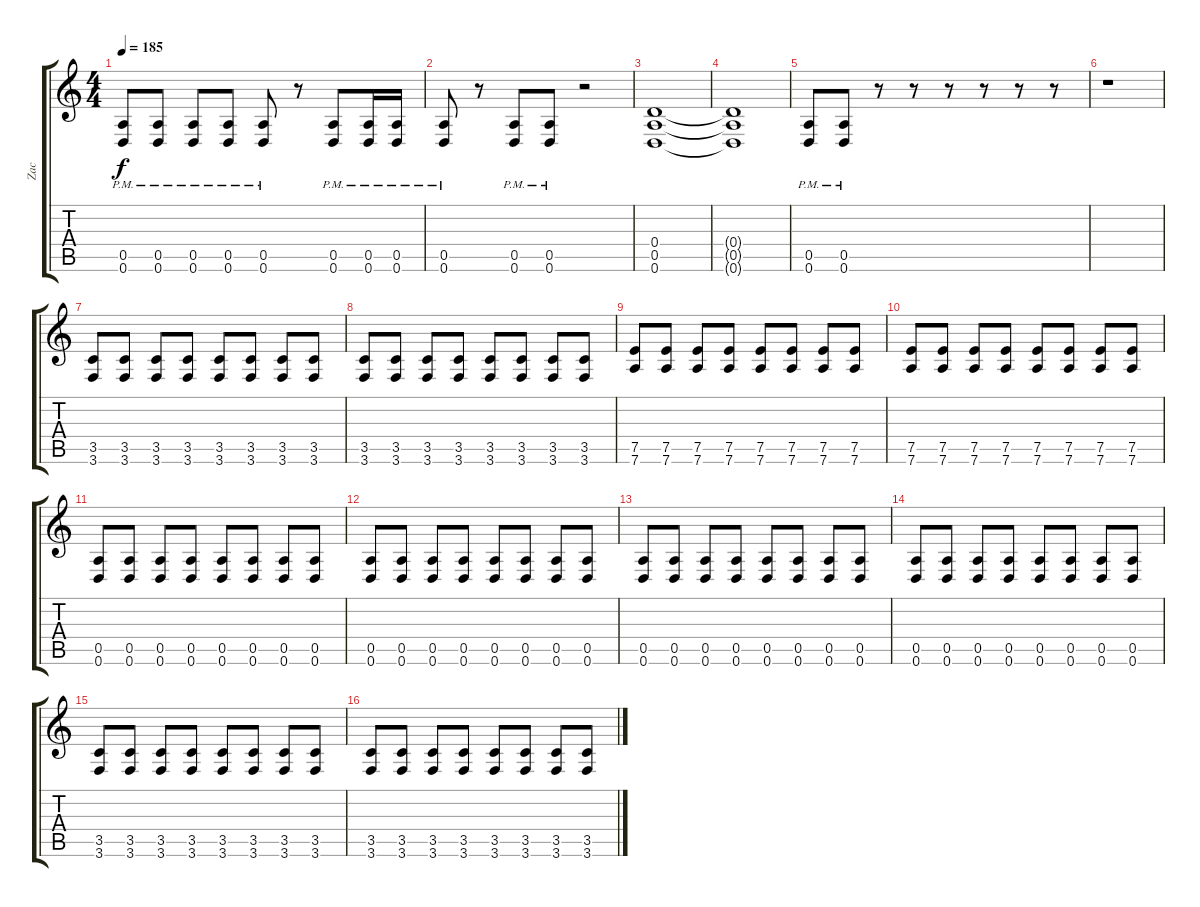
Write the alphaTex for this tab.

\track ("Zac" "Zac") {instrument distortionguitar}
\staff {score tabs}
\tuning (E4 B3 G3 D3 A2 D2) {hide}
\ts (4 4)
\tempo 185
\clef g2
\ks c
(0.5{pm} 0.6{pm}).8{dy f} (0.5{pm} 0.6{pm}).8 (0.5{pm} 0.6{pm}).8 (0.5{pm} 0.6{pm}).8 (0.5{pm} 0.6{pm}).8 r.8 (0.5{pm} 0.6{pm}).8 (0.5{pm} 0.6{pm}).16 (0.5{pm} 0.6{pm}).16 |
(0.5{pm} 0.6{pm}).8 r.8 (0.5{pm} 0.6{pm}).8 (0.5{pm} 0.6{pm}).8 r.2 |
(0.4 0.5 0.6).1 |
(0.4{t} 0.5{t} 0.6{t}).1 |
(0.5{pm} 0.6{pm}).8 (0.5{pm} 0.6{pm}).8 r.8 r.8 r.8 r.8 r.8 r.8 |
r.1 |
(3.5 3.6).8 (3.5 3.6).8 (3.5 3.6).8 (3.5 3.6).8 (3.5 3.6).8 (3.5 3.6).8 (3.5 3.6).8 (3.5 3.6).8 |
(3.5 3.6).8 (3.5 3.6).8 (3.5 3.6).8 (3.5 3.6).8 (3.5 3.6).8 (3.5 3.6).8 (3.5 3.6).8 (3.5 3.6).8 |
(7.5 7.6).8 (7.5 7.6).8 (7.5 7.6).8 (7.5 7.6).8 (7.5 7.6).8 (7.5 7.6).8 (7.5 7.6).8 (7.5 7.6).8 |
(7.5 7.6).8 (7.5 7.6).8 (7.5 7.6).8 (7.5 7.6).8 (7.5 7.6).8 (7.5 7.6).8 (7.5 7.6).8 (7.5 7.6).8 |
(0.5 0.6).8 (0.5 0.6).8 (0.5 0.6).8 (0.5 0.6).8 (0.5 0.6).8 (0.5 0.6).8 (0.5 0.6).8 (0.5 0.6).8 |
(0.5 0.6).8 (0.5 0.6).8 (0.5 0.6).8 (0.5 0.6).8 (0.5 0.6).8 (0.5 0.6).8 (0.5 0.6).8 (0.5 0.6).8 |
(0.5 0.6).8 (0.5 0.6).8 (0.5 0.6).8 (0.5 0.6).8 (0.5 0.6).8 (0.5 0.6).8 (0.5 0.6).8 (0.5 0.6).8 |
(0.5 0.6).8 (0.5 0.6).8 (0.5 0.6).8 (0.5 0.6).8 (0.5 0.6).8 (0.5 0.6).8 (0.5 0.6).8 (0.5 0.6).8 |
(3.5 3.6).8 (3.5 3.6).8 (3.5 3.6).8 (3.5 3.6).8 (3.5 3.6).8 (3.5 3.6).8 (3.5 3.6).8 (3.5 3.6).8 |
(3.5 3.6).8 (3.5 3.6).8 (3.5 3.6).8 (3.5 3.6).8 (3.5 3.6).8 (3.5 3.6).8 (3.5 3.6).8 (3.5 3.6).8
